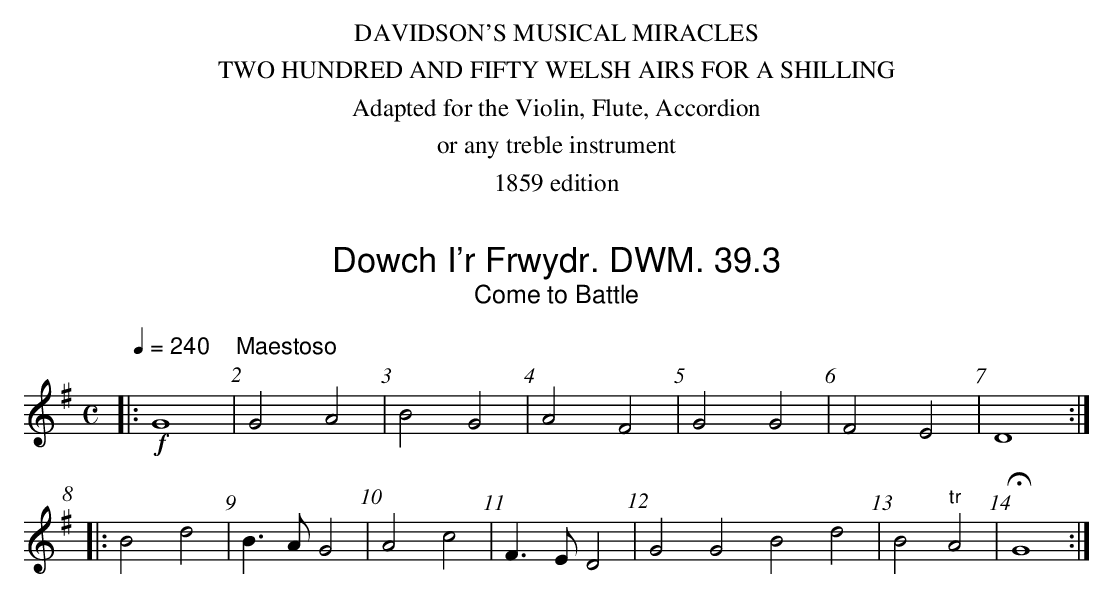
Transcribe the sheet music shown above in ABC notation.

X:1
T:Dowch I'r Frwydr. DWM. 39.3
T:Come to Battle
M:C
L:1/4
Q:1/4=240 "    Maestoso"
K:G
|:!f!G4|G2A2|B2G2|A2F2|G2G2|F2E2|D4:|
|:B2d2|B3/A/ G2|A2c2|F3/E/ D2|G2G2 B2d2|B2 "^tr"A2|HG4:|
